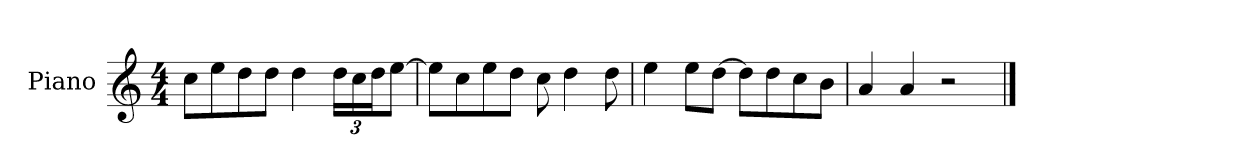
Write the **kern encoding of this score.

**kern
*part1
*staff1
*I"Piano
*I'P-no
*clefG2
*k[]
*M4/4
*MM90
=1
8cc\L
8ee\
8dd\
8dd\J
4dd\
*Xbrackettup
24dd\LL
24cc\
24dd\J
[8ee\J
=2
8ee\L]
8cc\
8ee\
8dd\J
8cc\
4dd\
8dd\
=3
4ee\
8ee\L
[8dd\J
8dd\L]
8dd\
8cc\
8b\J
=4
4a/
4a/
2r
==
*-
